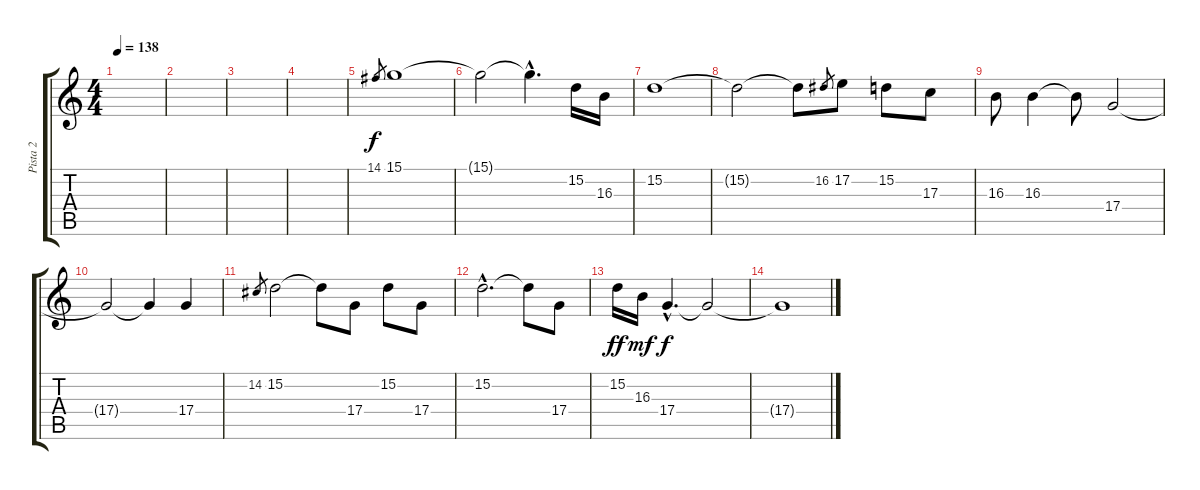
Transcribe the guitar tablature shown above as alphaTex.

\track ("Pista 2" "Pista 2") {instrument harmonica}
\staff {score tabs}
\tuning (E4 B3 G3 D3 A2 E2) {hide}
\ts (4 4)
\tempo 138
\clef g2
\ks c
|
|
|
|
14.1.8{gr} 15.1.1 |
15.1{t}.2 15.1{hac t}.4{d} 15.2.16 16.3.16 |
15.2.1 |
15.2{t}.2 15.2{t}.8 16.2.8{gr} 17.2.8 15.2.8 17.3.8 |
16.3.8 16.3.4 16.3{t}.8 17.4.2 |
17.4{t}.2 17.4{t}.4 17.4.4 |
14.2.8{gr} 15.2.2 15.2{t}.8 17.4.8 15.2.8 17.4.8 |
15.2{hac}.2{d} 15.2{t}.8 17.4.8 |
15.2.16{dy ff} 16.3.16{dy mf} 17.4{hac}.4{d dy f} 17.4{t}.2 |
17.4{t}.1
